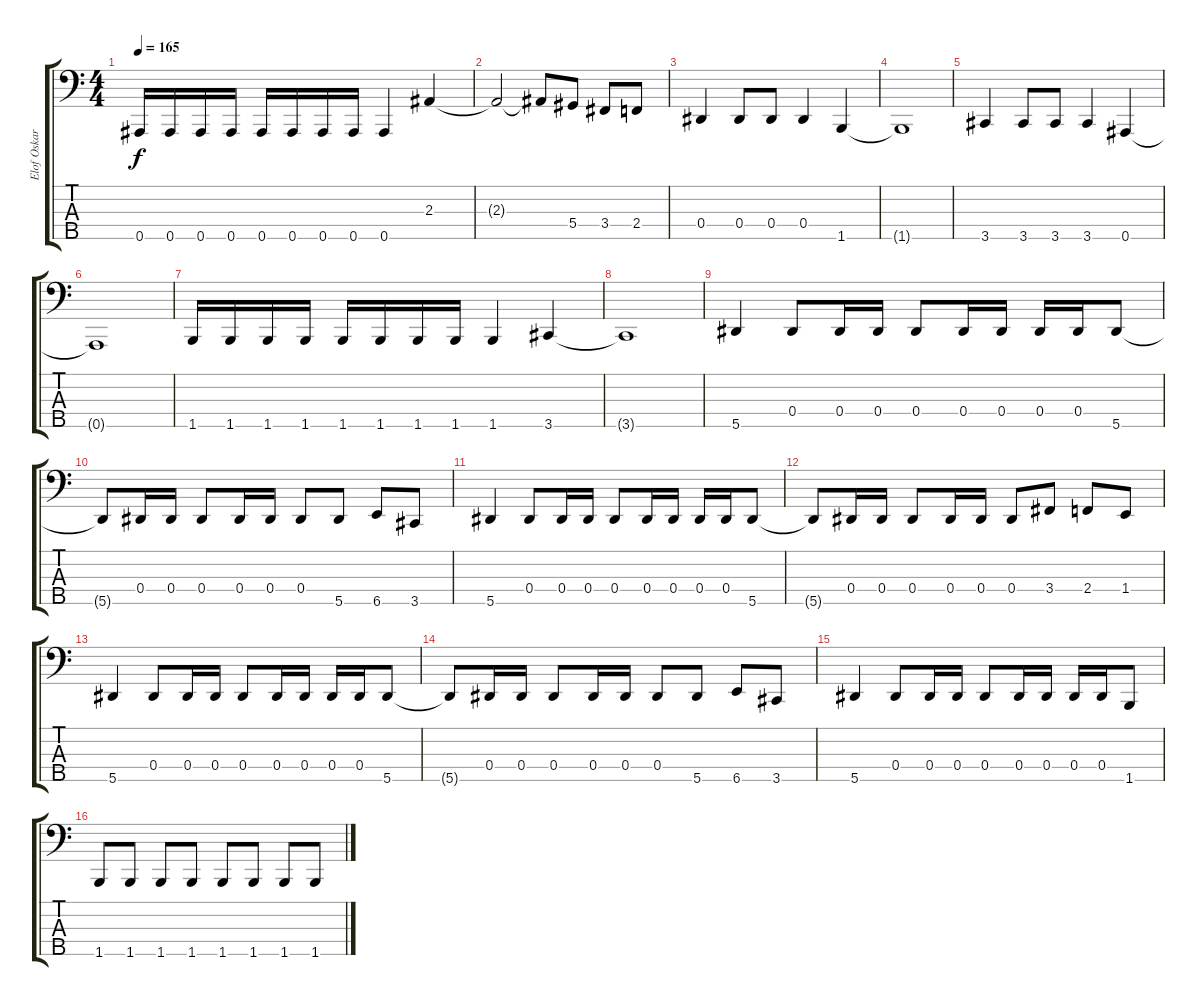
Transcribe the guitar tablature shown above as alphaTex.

\track ("Elof Oskar Eriksson" "Elof Oskar") {instrument electricbasspick}
\staff {score tabs}
\tuning (Gb2 Db2 Ab1 Eb1 Bb0) {hide}
\ts (4 4)
\tempo 165
\clef f4
\ks c
0.5.16{dy f} 0.5.16 0.5.16 0.5.16 0.5.16 0.5.16 0.5.16 0.5.16 0.5.4 2.3.4 |
2.3{t}.2 2.3{t}.8 5.4.8 3.4.8 2.4.8 |
0.4.4 0.4.8 0.4.8 0.4.4 1.5.4 |
1.5{t}.1 |
3.5.4 3.5.8 3.5.8 3.5.4 0.5.4 |
0.5{t}.1 |
1.5.16 1.5.16 1.5.16 1.5.16 1.5.16 1.5.16 1.5.16 1.5.16 1.5.4 3.5.4 |
3.5{t}.1 |
5.5.4 0.4.8 0.4.16 0.4.16 0.4.8 0.4.16 0.4.16 0.4.16 0.4.16 5.5.8 |
5.5{t}.8 0.4.16 0.4.16 0.4.8 0.4.16 0.4.16 0.4.8 5.5.8 6.5.8 3.5.8 |
5.5.4 0.4.8 0.4.16 0.4.16 0.4.8 0.4.16 0.4.16 0.4.16 0.4.16 5.5.8 |
5.5{t}.8 0.4.16 0.4.16 0.4.8 0.4.16 0.4.16 0.4.8 3.4.8 2.4.8 1.4.8 |
5.5.4 0.4.8 0.4.16 0.4.16 0.4.8 0.4.16 0.4.16 0.4.16 0.4.16 5.5.8 |
5.5{t}.8 0.4.16 0.4.16 0.4.8 0.4.16 0.4.16 0.4.8 5.5.8 6.5.8 3.5.8 |
5.5.4 0.4.8 0.4.16 0.4.16 0.4.8 0.4.16 0.4.16 0.4.16 0.4.16 1.5.8 |
1.5.8 1.5.8 1.5.8 1.5.8 1.5.8 1.5.8 1.5.8 1.5.8
